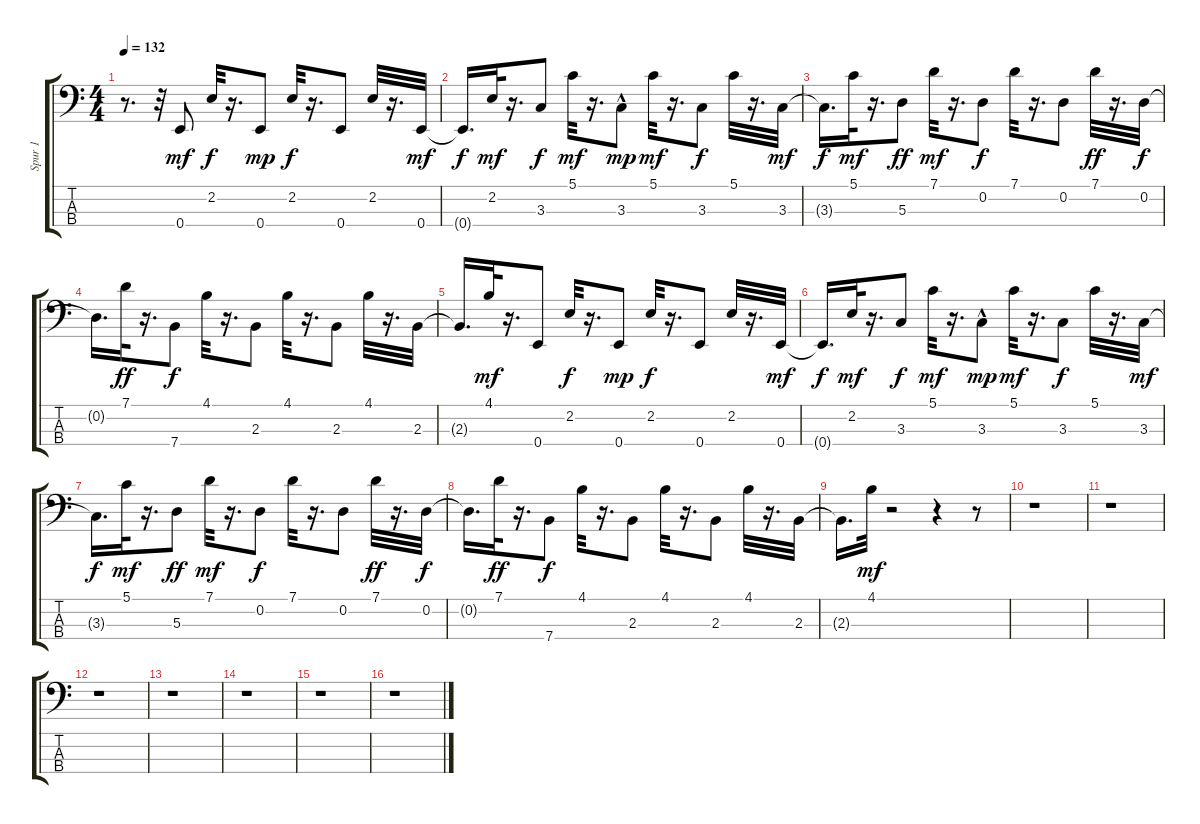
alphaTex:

\track ("Spur 1" "Spur 1") {instrument electricbassfinger}
\staff {score tabs}
\tuning (G2 D2 A1 E1) {hide}
\ts (4 4)
\tempo 132
\clef f4
\ks c
r.8{d dy mf} r.32 0.4.8 2.2.32{dy f} r.16{d} 0.4.8{dy mp} 2.2.32{dy f} r.16{d} 0.4.8 2.2.32 r.16{d} 0.4.32{dy mf} |
0.4{t}.16{d dy f} 2.2.32{dy mf} r.16{d} 3.3.8{dy f} 5.1.32{dy mf} r.16{d} 3.3{hac}.8{dy mp} 5.1.32{dy mf} r.16{d} 3.3.8{dy f} 5.1.32 r.16{d} 3.3.32{dy mf} |
3.3{t}.16{d dy f} 5.1.32{dy mf} r.16{d} 5.3.8{dy ff} 7.1.32{dy mf} r.16{d} 0.2.8{dy f} 7.1.32 r.16{d} 0.2.8 7.1.32{dy ff} r.16{d} 0.2.32{dy f} |
0.2{t}.16{d} 7.1.32{dy ff} r.16{d} 7.4.8{dy f} 4.1.32 r.16{d} 2.3.8 4.1.32 r.16{d} 2.3.8 4.1.32 r.16{d} 2.3.32 |
2.3{t}.16{d} 4.1.32{dy mf} r.16{d} 0.4.8 2.2.32{dy f} r.16{d} 0.4.8{dy mp} 2.2.32{dy f} r.16{d} 0.4.8 2.2.32 r.16{d} 0.4.32{dy mf} |
0.4{t}.16{d dy f} 2.2.32{dy mf} r.16{d} 3.3.8{dy f} 5.1.32{dy mf} r.16{d} 3.3{hac}.8{dy mp} 5.1.32{dy mf} r.16{d} 3.3.8{dy f} 5.1.32 r.16{d} 3.3.32{dy mf} |
3.3{t}.16{d dy f} 5.1.32{dy mf} r.16{d} 5.3.8{dy ff} 7.1.32{dy mf} r.16{d} 0.2.8{dy f} 7.1.32 r.16{d} 0.2.8 7.1.32{dy ff} r.16{d} 0.2.32{dy f} |
0.2{t}.16{d} 7.1.32{dy ff} r.16{d} 7.4.8{dy f} 4.1.32 r.16{d} 2.3.8 4.1.32 r.16{d} 2.3.8 4.1.32 r.16{d} 2.3.32 |
2.3{t}.16{d} 4.1.32{dy mf} r.2 r.4 r.8 |
r.1 |
r.1 |
r.1 |
r.1 |
r.1 |
r.1 |
r.1
